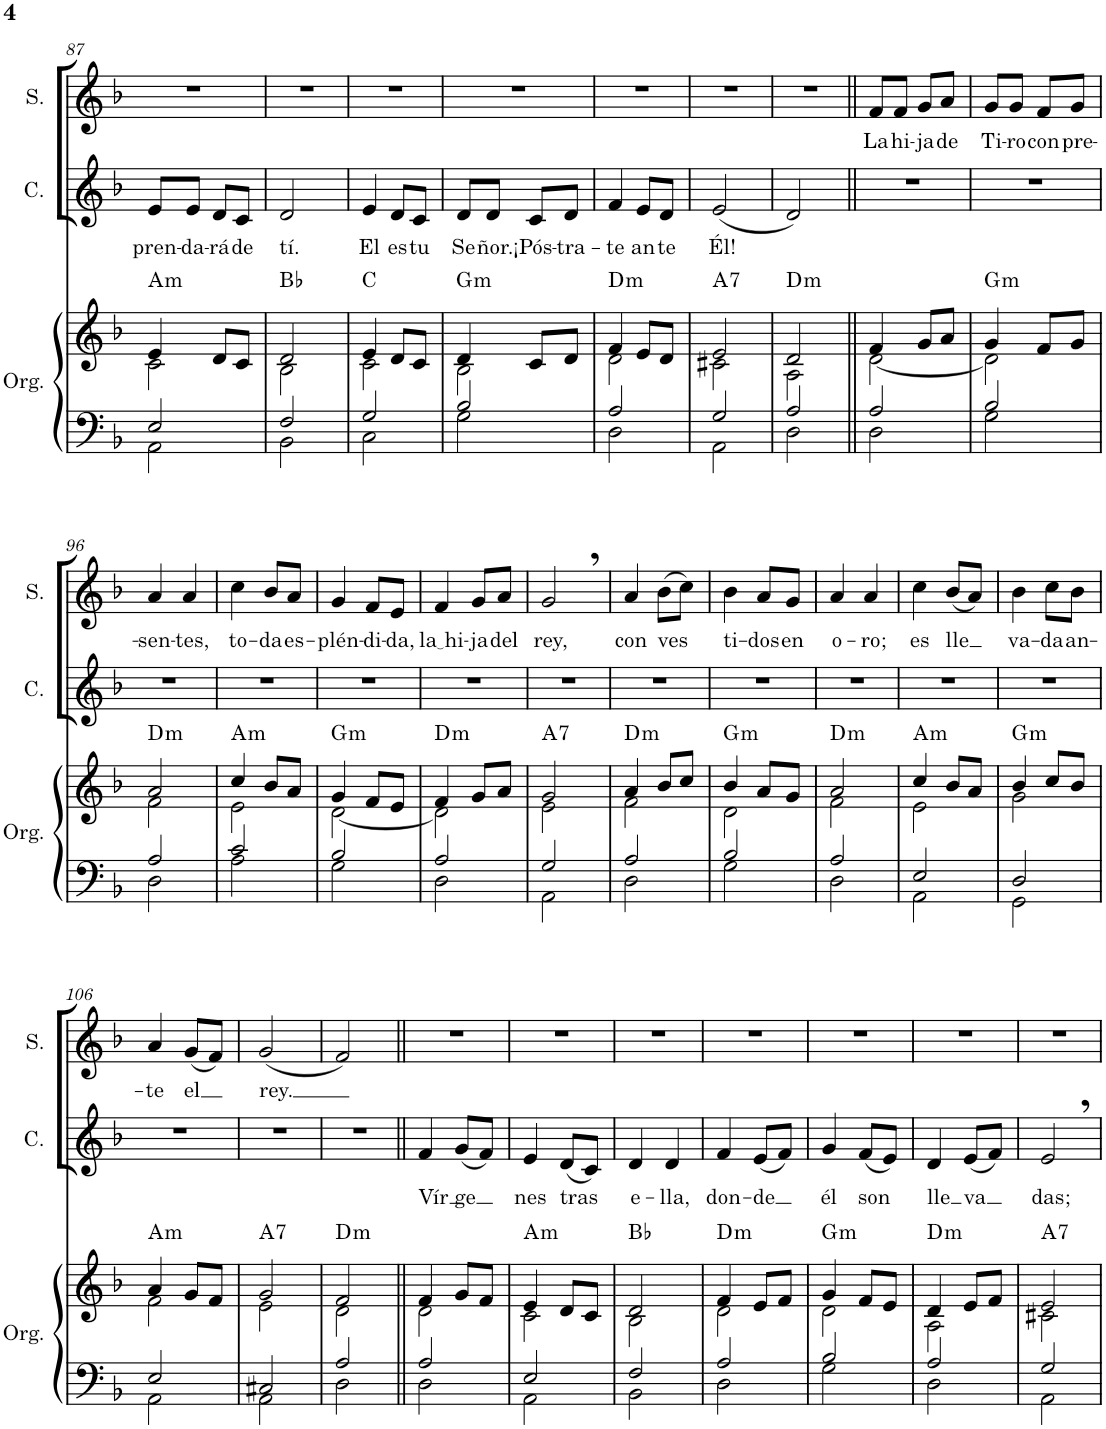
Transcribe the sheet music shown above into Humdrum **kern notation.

**kern	**kern	**harte	**kern	**text	**kern	**text
*part3	*part3	*part3	*part2	*part2	*part1	*part1
*staff4	*staff3	*	*staff2	*staff2	*staff1	*staff1
*I"Órgano	*	*	*I"Contralto	*	*I"Soprano	*
*	*	*	*I'C.	*	*I'S.	*
!!LO:PB:g=z
*clefF4	*clefG2	*	*clefG2	*	*clefG2	*
*k[b-]	*k[b-]	*	*k[b-]	*	*k[b-]	*
*M2/4	*M2/4	*	*M2/4	*	*M2/4	*
=87	=87	=87	=87	=87	=87	=87
*^	*^	*	*	*	*	*
!	!	!	!	!LO:H:kt=m	!	!LO:LY:b	!	!
2E/	2AA\	4e/	2c\	A:min	8e/L	pren-	2r	.
!	!	!	!	!	!	!LO:LY:b	!	!
.	.	.	.	.	8e/J	-da-	.	.
!	!	!	!	!	!	!LO:LY:b	!	!
.	.	8d/L	.	.	8d/L	-rá	.	.
!	!	!	!	!	!	!LO:LY:b	!	!
.	.	8c/J	.	.	8c/J	de	.	.
=88	=88	=88	=88	=88	=88	=88	=88	=88
!	!	!	!	!	!	!LO:LY:b	!	!
2F/	2BB-\	2d/	2B-\	Bb:maj	2d/	tí.	2r	.
=89	=89	=89	=89	=89	=89	=89	=89	=89
!	!	!	!	!	!	!LO:LY:b	!	!
2G/	2C\	4e/	2c\	C:maj	4e/	El	2r	.
!	!	!	!	!	!	!LO:LY:b	!	!
.	.	8d/L	.	.	8d/L	es	.	.
!	!	!	!	!	!	!LO:LY:b	!	!
.	.	8c/J	.	.	8c/J	tu	.	.
=90	=90	=90	=90	=90	=90	=90	=90	=90
!	!	!	!	!LO:H:kt=m	!	!LO:LY:b	!	!
2B-/	2G\	4d/	2B-\	G:min	8d/L	Se	2r	.
!	!	!	!	!	!	!LO:LY:b	!	!
.	.	.	.	.	8d/J	-ñor.	.	.
!	!	!	!	!	!	!LO:LY:b	!	!
.	.	8c/L	.	.	8c/L	¡Pós-	.	.
!	!	!	!	!	!	!LO:LY:b	!	!
.	.	8d/J	.	.	8d/J	-tra-	.	.
=91	=91	=91	=91	=91	=91	=91	=91	=91
!	!	!	!	!LO:H:kt=m	!	!LO:LY:b	!	!
2A/	2D\	4f/	2d\	D:min	4f/	-te	2r	.
!	!	!	!	!	!	!LO:LY:b	!	!
.	.	8e/L	.	.	8e/L	an	.	.
!	!	!	!	!	!	!LO:LY:b	!	!
.	.	8d/J	.	.	8d/J	-te	.	.
=92	=92	=92	=92	=92	=92	=92	=92	=92
!	!	!	!	!LO:H:kt=7	!	!LO:LY:b	!	!
2G/	2AA\	2e/	2c#X\	A:7	(2e/	Él!	2r	.
=93	=93	=93	=93	=93	=93	=93	=93	=93
!	!	!	!	!LO:H:kt=m	!	!	!	!
2A/	2D\	2d/	2A\	D:min	2d/)	.	2r	.
=94||	=94||	=94||	=94||	=94||	=94||	=94||	=94||	=94||
!	!	!	!	!	!	!	!	!LO:LY:b
2A/	2D\	4f/	[2d\	.	2r	.	8f/L	La
!	!	!	!	!	!	!	!	!LO:LY:b
.	.	.	.	.	.	.	8f/J	hi-
!	!	!	!	!	!	!	!	!LO:LY:b
.	.	8g/L	.	.	.	.	8g/L	-ja
!	!	!	!	!	!	!	!	!LO:LY:b
.	.	8a/J	.	.	.	.	8a/J	de
=95	=95	=95	=95	=95	=95	=95	=95	=95
!	!	!	!	!LO:H:kt=m	!	!	!	!LO:LY:b
2B-/	2G\	4g/	2d\]	G:min	2r	.	8g/L	Ti-
!	!	!	!	!	!	!	!	!LO:LY:b
.	.	.	.	.	.	.	8g/J	-ro
!	!	!	!	!	!	!	!	!LO:LY:b
.	.	8f/L	.	.	.	.	8f/L	con
!	!	!	!	!	!	!	!	!LO:LY:b
.	.	8g/J	.	.	.	.	8g/J	pre-
!!LO:LB:g=z
=96	=96	=96	=96	=96	=96	=96	=96	=96
!	!	!	!	!LO:H:kt=m	!	!	!	!LO:LY:b
2A/	2D\	2a/	2f\	D:min	2r	.	4a/	-sen-
!	!	!	!	!	!	!	!	!LO:LY:b
.	.	.	.	.	.	.	4a/	-tes,
=97	=97	=97	=97	=97	=97	=97	=97	=97
!	!	!	!	!LO:H:kt=m	!	!	!	!LO:LY:b
2c/	2A\	4cc/	2e\	A:min	2r	.	4cc\	to-
!	!	!	!	!	!	!	!	!LO:LY:b
.	.	8b-/L	.	.	.	.	8b-/L	-da
!	!	!	!	!	!	!	!	!LO:LY:b
.	.	8a/J	.	.	.	.	8a/J	es-
=98	=98	=98	=98	=98	=98	=98	=98	=98
!	!	!	!	!LO:H:kt=m	!	!	!	!LO:LY:b
2B-/	2G\	4g/	[2d\	G:min	2r	.	4g/	-plén-
!	!	!	!	!	!	!	!	!LO:LY:b
.	.	8f/L	.	.	.	.	8f/L	-di-
!	!	!	!	!	!	!	!	!LO:LY:b
.	.	8e/J	.	.	.	.	8e/J	-da,
=99	=99	=99	=99	=99	=99	=99	=99	=99
!	!	!	!	!LO:H:kt=m	!	!	!	!LO:LY:b
2A/	2D\	4f/	2d\]	D:min	2r	.	4f/	la hi
!	!	!	!	!	!	!	!	!LO:LY:b
.	.	8g/L	.	.	.	.	8g/L	-ja
!	!	!	!	!	!	!	!	!LO:LY:b
.	.	8a/J	.	.	.	.	8a/J	del
=100	=100	=100	=100	=100	=100	=100	=100	=100
!	!	!	!	!LO:H:kt=7	!	!	!	!LO:LY:b
2G/	2AA\	2g/	2e\	A:7	2r	.	2g,/	rey,
=101	=101	=101	=101	=101	=101	=101	=101	=101
!	!	!	!	!LO:H:kt=m	!	!	!	!LO:LY:b
2A/	2D\	4a/	2f\	D:min	2r	.	4a/	con
!	!	!	!	!	!	!	!	!LO:LY:b
.	.	8b-/L	.	.	.	.	(8b-\L	-ves
.	.	8cc/J	.	.	.	.	8cc\J)	.
=102	=102	=102	=102	=102	=102	=102	=102	=102
!	!	!	!	!LO:H:kt=m	!	!	!	!LO:LY:b
2B-/	2G\	4b-/	2d\	G:min	2r	.	4b-\	ti-
!	!	!	!	!	!	!	!	!LO:LY:b
.	.	8a/L	.	.	.	.	8a/L	-dos
!	!	!	!	!	!	!	!	!LO:LY:b
.	.	8g/J	.	.	.	.	8g/J	en
=103	=103	=103	=103	=103	=103	=103	=103	=103
!	!	!	!	!LO:H:kt=m	!	!	!	!LO:LY:b
2A/	2D\	2a/	2f\	D:min	2r	.	4a/	o-
!	!	!	!	!	!	!	!	!LO:LY:b
.	.	.	.	.	.	.	4a/	-ro;
=104	=104	=104	=104	=104	=104	=104	=104	=104
!	!	!	!	!LO:H:kt=m	!	!	!	!LO:LY:b
2E/	2AA\	4cc/	2e\	A:min	2r	.	4cc\	es
!	!	!	!	!	!	!	!	!LO:LY:b
.	.	8b-/L	.	.	.	.	(8b-/L	lle
.	.	8a/J	.	.	.	.	8a/J)	.
=105	=105	=105	=105	=105	=105	=105	=105	=105
!	!	!	!	!LO:H:kt=m	!	!	!	!LO:LY:b
2D/	2GG\	4b-/	2g\	G:min	2r	.	4b-\	va-
!	!	!	!	!	!	!	!	!LO:LY:b
.	.	8cc/L	.	.	.	.	8cc\L	-da
!	!	!	!	!	!	!	!	!LO:LY:b
.	.	8b-/J	.	.	.	.	8b-\J	an-
!!LO:LB:g=z
=106	=106	=106	=106	=106	=106	=106	=106	=106
!	!	!	!	!LO:H:kt=m	!	!	!	!LO:LY:b
2E/	2AA\	4a/	2f\	A:min	2r	.	4a/	-te
!	!	!	!	!	!	!	!	!LO:LY:b
.	.	8g/L	.	.	.	.	(8g/L	el
.	.	8f/J	.	.	.	.	8f/J)	.
=107	=107	=107	=107	=107	=107	=107	=107	=107
!	!	!	!	!LO:H:kt=7	!	!	!	!LO:LY:b
2C#X/	2AA\	2g/	2e\	A:7	2r	.	(2g/	-rey.
=108	=108	=108	=108	=108	=108	=108	=108	=108
!	!	!	!	!LO:H:kt=m	!	!	!	!
2A/	2D\	2f/	2d\	D:min	2r	.	2f/)	.
=109||	=109||	=109||	=109||	=109||	=109||	=109||	=109||	=109||
!	!	!	!	!	!	!LO:LY:b	!	!
2A/	2D\	4f/	2d\	.	4f/	-Vír	2r	.
!	!	!	!	!	!	!LO:LY:b	!	!
.	.	8g/L	.	.	(8g/L	-ge	.	.
.	.	8f/J	.	.	8f/J)	.	.	.
=110	=110	=110	=110	=110	=110	=110	=110	=110
!	!	!	!	!LO:H:kt=m	!	!LO:LY:b	!	!
2E/	2AA\	4e/	2c\	A:min	4e/	nes	2r	.
!	!	!	!	!	!	!LO:LY:b	!	!
.	.	8d/L	.	.	(8d/L	tras	.	.
.	.	8c/J	.	.	8c/J)	.	.	.
=111	=111	=111	=111	=111	=111	=111	=111	=111
!	!	!	!	!	!	!LO:LY:b	!	!
2F/	2BB-\	2d/	2B-\	Bb:maj	4d/	e-	2r	.
!	!	!	!	!	!	!LO:LY:b	!	!
.	.	.	.	.	4d/	-lla,	.	.
=112	=112	=112	=112	=112	=112	=112	=112	=112
!	!	!	!	!LO:H:kt=m	!	!LO:LY:b	!	!
2A/	2D\	4f/	2d\	D:min	4f/	don-	2r	.
!	!	!	!	!	!	!LO:LY:b	!	!
.	.	8e/L	.	.	(8e/L	-de	.	.
.	.	8f/J	.	.	8f/J)	.	.	.
=113	=113	=113	=113	=113	=113	=113	=113	=113
!	!	!	!	!LO:H:kt=m	!	!LO:LY:b	!	!
2B-/	2G\	4g/	2d\	G:min	4g/	él	2r	.
!	!	!	!	!	!	!LO:LY:b	!	!
.	.	8f/L	.	.	(8f/L	-son	.	.
.	.	8e/J	.	.	8e/J)	.	.	.
=114	=114	=114	=114	=114	=114	=114	=114	=114
!	!	!	!	!LO:H:kt=m	!	!LO:LY:b	!	!
2A/	2D\	4d/	2A\	D:min	4d/	lle	2r	.
!	!	!	!	!	!	!LO:LY:b	!	!
.	.	8e/L	.	.	(8e/L	va	.	.
.	.	8f/J	.	.	8f/J)	.	.	.
=115	=115	=115	=115	=115	=115	=115	=115	=115
!	!	!	!	!LO:H:kt=7	!	!LO:LY:b	!	!
2G/	2AA\	2e/	2c#X\	A:7	2e,/	das;	2r	.
*v	*v	*	*	*	*	*	*	*
*	*v	*v	*	*	*	*	*
=	=	=	=	=	=	=
*-	*-	*-	*-	*-	*-	*-
